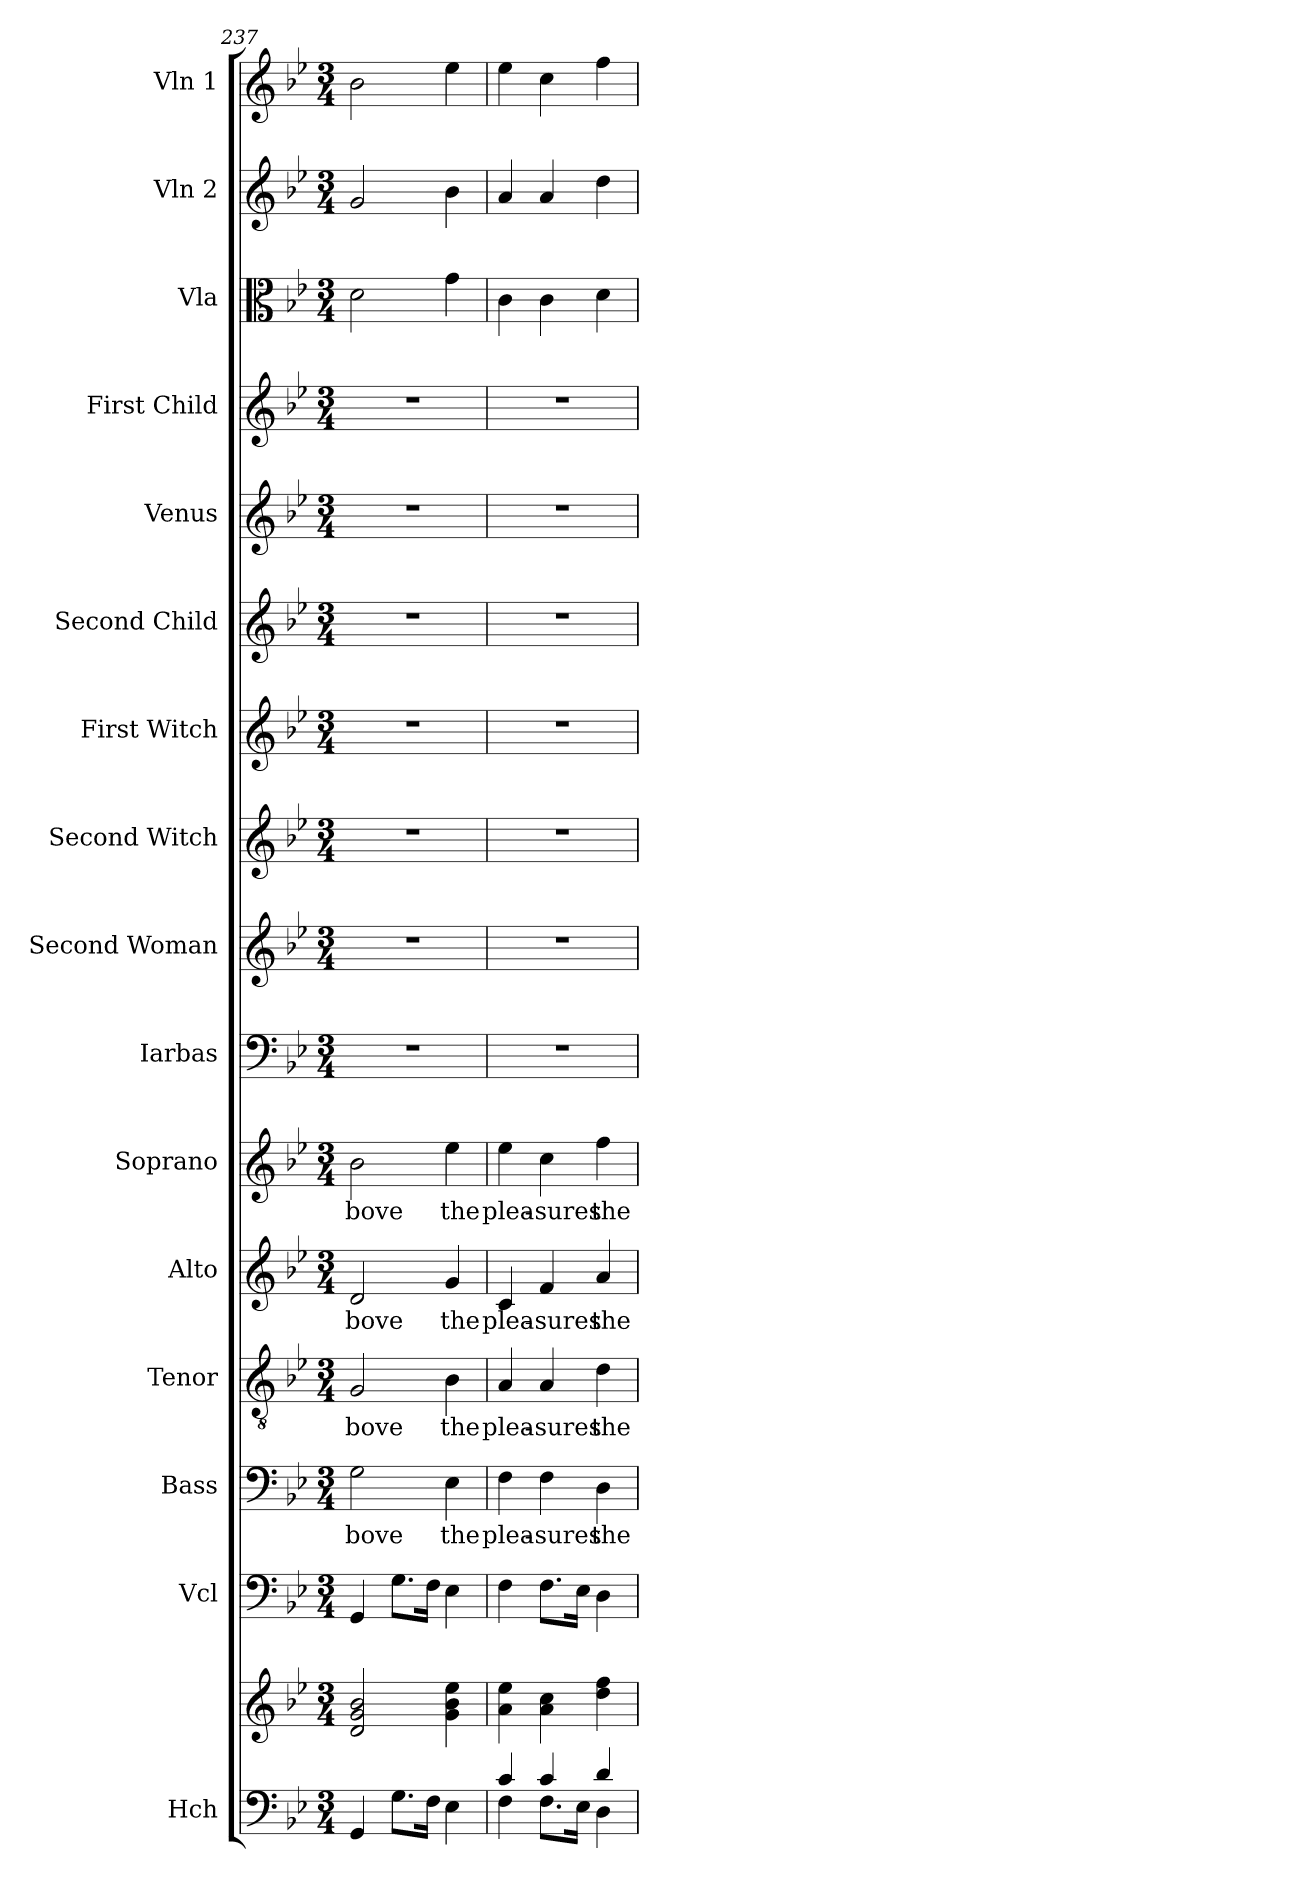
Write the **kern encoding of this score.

**kern	**kern	**kern	**kern	**text	**kern	**text	**kern	**text	**kern	**text	**kern	**kern	**kern	**kern	**kern	**kern	**kern	**kern	**kern	**kern
*part16	*part16	*part15	*part14	*part14	*part13	*part13	*part12	*part12	*part11	*part11	*part10	*part9	*part8	*part7	*part6	*part5	*part4	*part3	*part2	*part1
*staff17	*staff16	*staff15	*staff14	*staff14	*staff13	*staff13	*staff12	*staff12	*staff11	*staff11	*staff10	*staff9	*staff8	*staff7	*staff6	*staff5	*staff4	*staff3	*staff2	*staff1
*I"Hch	*	*I"Vcl	*I"Bass	*	*I"Tenor	*	*I"Alto	*	*I"Soprano	*	*I"Iarbas	*I"Second Woman	*I"Second Witch	*I"First Witch	*I"Second Child	*I"Venus	*I"First Child	*I"Vla	*I"Vln 2	*I"Vln 1
*I'Hch.	*	*I'Vc.	*I'B.	*	*I'T.	*	*I'A.	*	*I'S.	*	*I'I.	*I'2W	*I'W2.	*I'W1	*I'C2.	*I'V.	*I'C1	*I'Vla.	*I'Vln.	*I'Vln.
*clefF4	*clefG2	*clefF4	*clefF4	*	*clefGv2	*	*clefG2	*	*clefG2	*	*clefF4	*clefG2	*clefG2	*clefG2	*clefG2	*clefG2	*clefG2	*clefC3	*clefG2	*clefG2
*k[b-e-]	*k[b-e-]	*k[b-e-]	*k[b-e-]	*	*k[b-e-]	*	*k[b-e-]	*	*k[b-e-]	*	*k[b-e-]	*k[b-e-]	*k[b-e-]	*k[b-e-]	*k[b-e-]	*k[b-e-]	*k[b-e-]	*k[b-e-]	*k[b-e-]	*k[b-e-]
*M3/4	*M3/4	*M3/4	*M3/4	*	*M3/4	*	*M3/4	*	*M3/4	*	*M3/4	*M3/4	*M3/4	*M3/4	*M3/4	*M3/4	*M3/4	*M3/4	*M3/4	*M3/4
=237	=237	=237	=237	=237	=237	=237	=237	=237	=237	=237	=237	=237	=237	=237	=237	=237	=237	=237	=237	=237
!	!	!	!	!LO:LY:b	!	!LO:LY:b	!	!LO:LY:b	!	!LO:LY:b	!	!	!	!	!	!	!	!	!	!
4GG/	2d/ 2g/ 2b-/	4GG/	2G\	-bove	2G/	-bove	2d/	-bove	2b-\	-bove	2.r	2.r	2.r	2.r	2.r	2.r	2.r	2d\	2g/	2b-\
8.G\L	.	8.G\L	.	.	.	.	.	.	.	.	.	.	.	.	.	.	.	.	.	.
16F\Jk	.	16F\Jk	.	.	.	.	.	.	.	.	.	.	.	.	.	.	.	.	.	.
!	!	!	!	!LO:LY:b	!	!LO:LY:b	!	!LO:LY:b	!	!LO:LY:b	!	!	!	!	!	!	!	!	!	!
4E-\	4g\ 4b-\ 4ee-\	4E-\	4E-\	the	4B-\	the	4g/	the	4ee-\	the	.	.	.	.	.	.	.	4g\	4b-\	4ee-\
=238	=238	=238	=238	=238	=238	=238	=238	=238	=238	=238	=238	=238	=238	=238	=238	=238	=238	=238	=238	=238
*^	*	*	*	*	*	*	*	*	*	*	*	*	*	*	*	*	*	*	*	*
!	!	!	!	!	!LO:LY:b	!	!LO:LY:b	!	!LO:LY:b	!	!LO:LY:b	!	!	!	!	!	!	!	!	!	!
4c/	4F\	4a\ 4ee-\	4F\	4F\	plea-	4A/	plea-	4c/	plea-	4ee-\	plea-	2.r	2.r	2.r	2.r	2.r	2.r	2.r	4c\	4a/	4ee-\
!	!	!	!	!	!LO:LY:b	!	!LO:LY:b	!	!LO:LY:b	!	!LO:LY:b	!	!	!	!	!	!	!	!	!	!
4c/	8.F\L	4a\ 4cc\	8.F\L	4F\	-sures	4A/	-sures	4f/	-sures	4cc\	-sures	.	.	.	.	.	.	.	4c\	4a/	4cc\
.	16E-\Jk	.	16E-\Jk	.	.	.	.	.	.	.	.	.	.	.	.	.	.	.	.	.	.
!	!	!	!	!	!LO:LY:b	!	!LO:LY:b	!	!LO:LY:b	!	!LO:LY:b	!	!	!	!	!	!	!	!	!	!
4d/	4D\	4dd\ 4ff\	4D\	4D\	the	4d\	the	4a/	the	4ff\	the	.	.	.	.	.	.	.	4d\	4dd\	4ff\
*v	*v	*	*	*	*	*	*	*	*	*	*	*	*	*	*	*	*	*	*	*	*
=	=	=	=	=	=	=	=	=	=	=	=	=	=	=	=	=	=	=	=	=
*-	*-	*-	*-	*-	*-	*-	*-	*-	*-	*-	*-	*-	*-	*-	*-	*-	*-	*-	*-	*-
